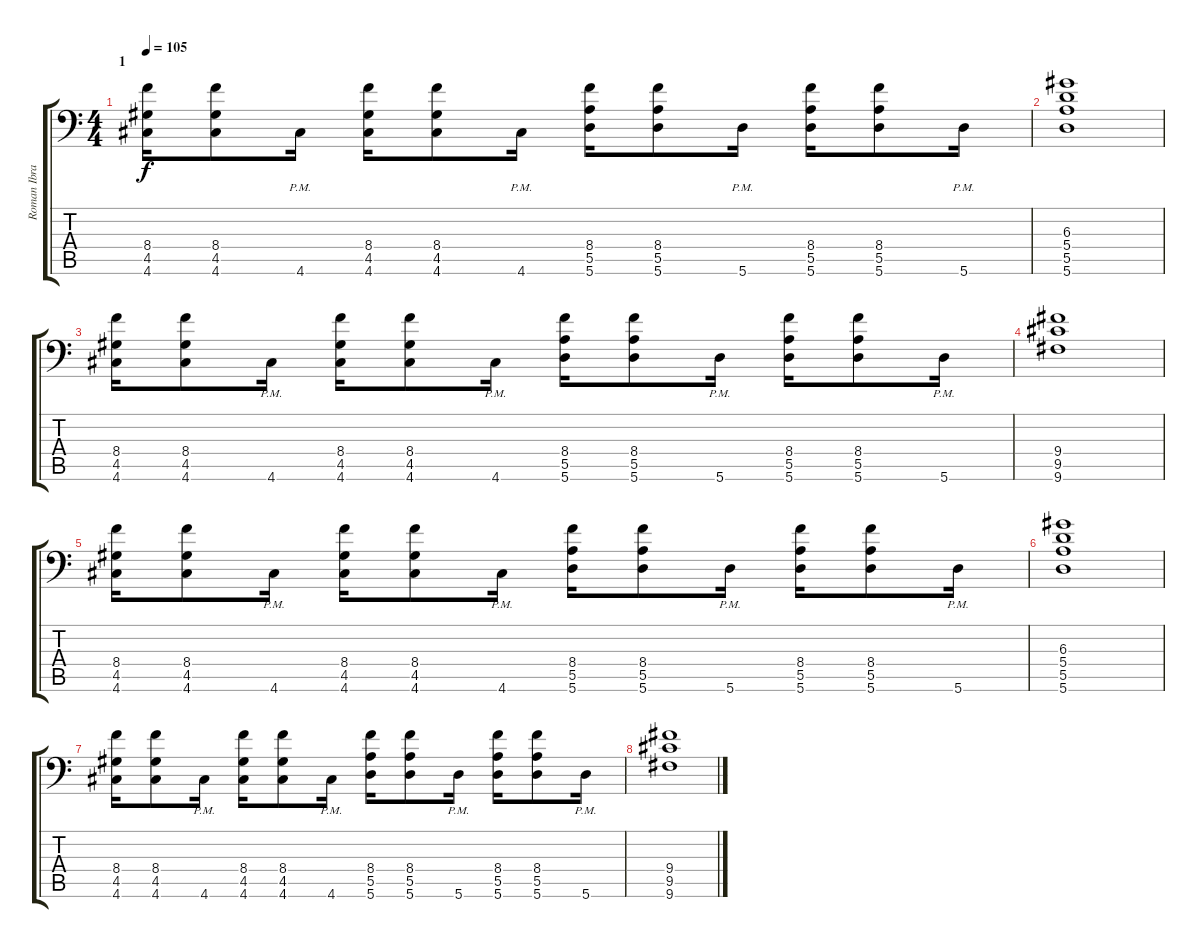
\track ("Roman Ibramkhalilov D.G." "Roman Ibra") {instrument distortionguitar}
\staff {score tabs}
\tuning (B3 Gb3 D3 A2 E2 A1) {hide}
\ts (4 4)
\section ("" "1")
\tempo 105
\clef f4
\ks c
(8.4 4.5 4.6).16{dy f} (8.4 4.5 4.6).8 4.6{pm}.16 (8.4 4.5 4.6).16 (8.4 4.5 4.6).8 4.6{pm}.16 (8.4 5.5 5.6).16 (8.4 5.5 5.6).8 5.6{pm}.16 (8.4 5.5 5.6).16 (8.4 5.5 5.6).8 5.6{pm}.16 |
(6.3 5.4 5.5 5.6).1 |
(8.4 4.5 4.6).16 (8.4 4.5 4.6).8 4.6{pm}.16 (8.4 4.5 4.6).16 (8.4 4.5 4.6).8 4.6{pm}.16 (8.4 5.5 5.6).16 (8.4 5.5 5.6).8 5.6{pm}.16 (8.4 5.5 5.6).16 (8.4 5.5 5.6).8 5.6{pm}.16 |
(9.4 9.5 9.6).1 |
(8.4 4.5 4.6).16 (8.4 4.5 4.6).8 4.6{pm}.16 (8.4 4.5 4.6).16 (8.4 4.5 4.6).8 4.6{pm}.16 (8.4 5.5 5.6).16 (8.4 5.5 5.6).8 5.6{pm}.16 (8.4 5.5 5.6).16 (8.4 5.5 5.6).8 5.6{pm}.16 |
(6.3 5.4 5.5 5.6).1 |
(8.4 4.5 4.6).16 (8.4 4.5 4.6).8 4.6{pm}.16 (8.4 4.5 4.6).16 (8.4 4.5 4.6).8 4.6{pm}.16 (8.4 5.5 5.6).16 (8.4 5.5 5.6).8 5.6{pm}.16 (8.4 5.5 5.6).16 (8.4 5.5 5.6).8 5.6{pm}.16 |
(9.4 9.5 9.6).1
